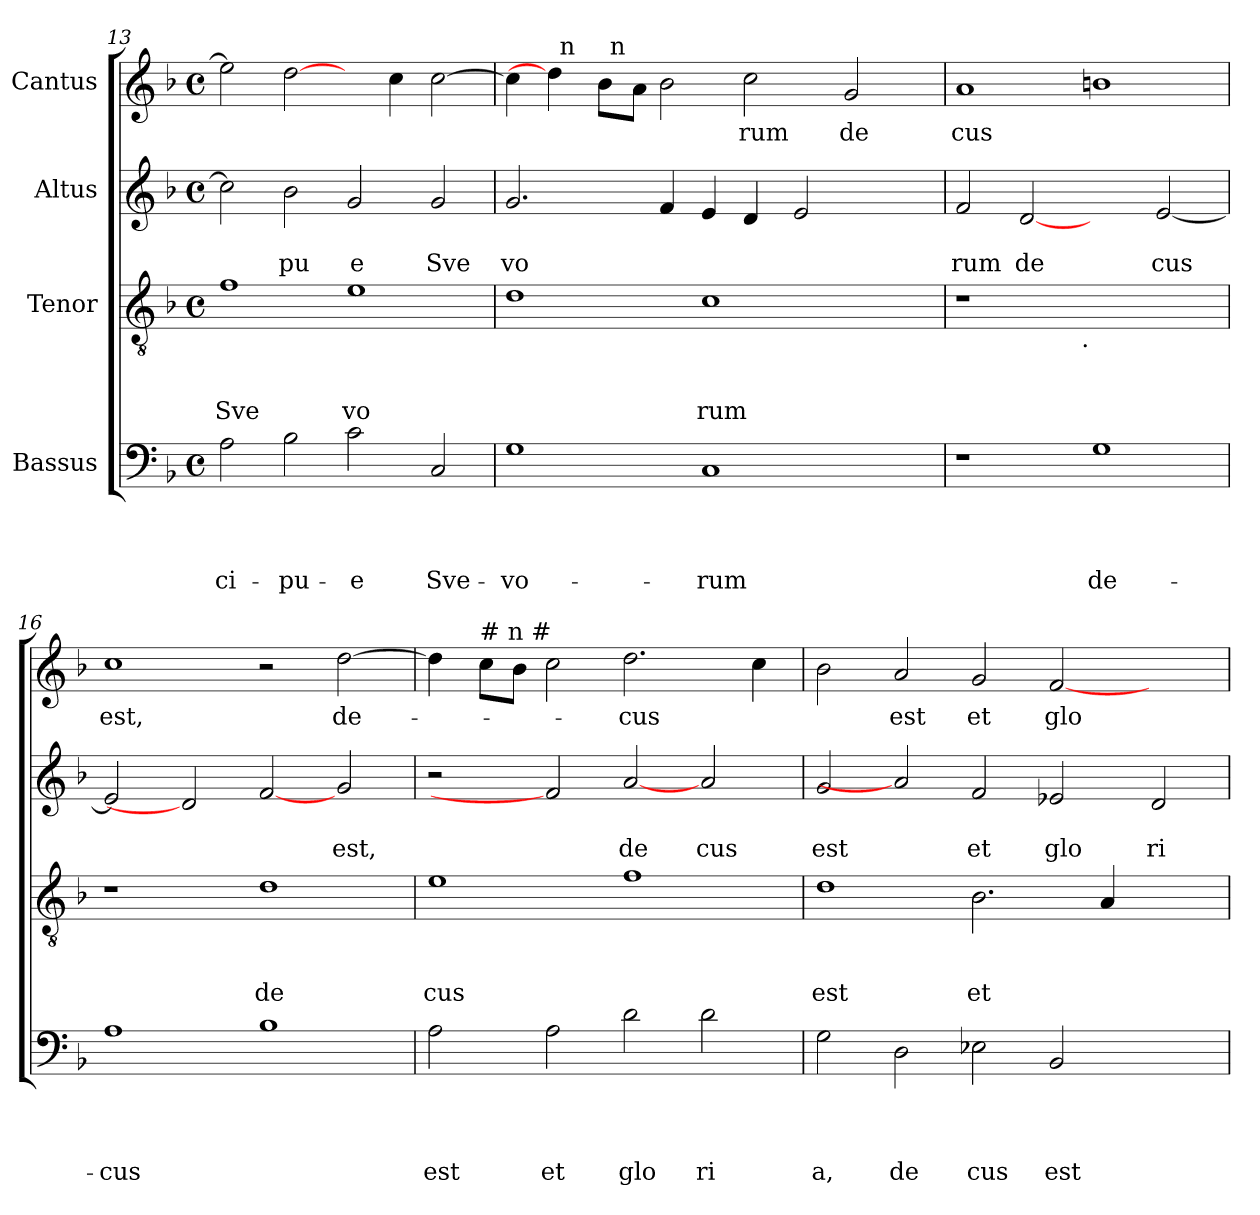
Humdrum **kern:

**kern	**text	**text	**text	**text	**kern	**text	**text	**text	**kern	**text	**text	**kern	**text
*part4	*part4	*part4	*part4	*part4	*part3	*part3	*part3	*part3	*part2	*part2	*part2	*part1	*part1
*staff4	*staff4	*staff4	*staff4	*staff4	*staff3	*staff3	*staff3	*staff3	*staff2	*staff2	*staff2	*staff1	*staff1
*I"Bassus	*	*	*	*	*I"Tenor	*	*	*	*I"Altus	*	*	*I"Cantus	*
*clefF4	*	*	*	*	*clefGv2	*	*	*	*clefG2	*	*	*clefG2	*
*k[b-]	*	*	*	*	*k[b-]	*	*	*	*k[b-]	*	*	*k[b-]	*
*F:	*	*	*	*	*F:	*	*	*	*F:	*	*	*F:	*
*M4/4	*	*	*	*	*M4/4	*	*	*	*M4/4	*	*	*M4/4	*
*met(c)	*	*	*	*	*met(c)	*	*	*	*met(c)	*	*	*met(c)	*
=13	=13	=13	=13	=13	=13	=13	=13	=13	=13	=13	=13	=13	=13
!	!	!	!	!LO:LY:b	!	!	!	!LO:LY:b	!	!	!	!	!
2A\	.	.	.	-ci-	1f	.	.	Sve	2cc\]	.	.	2ee\]	.
!	!	!	!	!LO:LY:b	!	!	!	!	!	!	!LO:LY:b	!	!
2B-\	.	.	.	-pu-	.	.	.	.	2b-\	.	pu	[2dd\	.
!	!	!	!	!LO:LY:b	!	!	!	!LO:LY:b	!	!	!LO:LY:b	!	!
2c\	.	.	.	-e	1e	.	.	vo	2g/	.	e	4ryy	.
.	.	.	.	.	.	.	.	.	.	.	.	4cc\	.
!	!	!	!	!LO:LY:b	!	!	!	!	!	!	!LO:LY:b	!	!
2C/	.	.	.	Sve-	.	.	.	.	2g/	.	Sve	[>2cc\	.
=14	=14	=14	=14	=14	=14	=14	=14	=14	=14	=14	=14	=14	=14
!	!	!	!	!LO:LY:b	!	!	!	!	!	!	!LO:LY:b	!	!
*	*	*	*	*	*	*	*	*	*	*	*	*^	*
*	*	*	*	*	*	*	*	*	*	*	*	*	*^	*
1G	.	.	.	-vo-	1d	.	.	.	2.g/	.	vo	4cc\]	4ryy	2ryy	.
.	.	.	.	.	.	.	.	.	.	.	.	4dd\]	32ryy	.	.
!	!	!	!	!	!	!	!	!	!	!	!	!	!LO:TX:a:t=n	!	!
.	.	.	.	.	.	.	.	.	.	.	.	.	1ryy	.	.
.	.	.	.	.	.	.	.	.	.	.	.	8b-\L	.	32ryy	.
!	!	!	!	!	!	!	!	!	!	!	!	!	!	!LO:TX:a:t=n	!
.	.	.	.	.	.	.	.	.	.	.	.	.	.	1ryy	.
.	.	.	.	.	.	.	.	.	.	.	.	8a\J	.	.	.
.	.	.	.	.	.	.	.	.	4f/	.	.	2b-\	.	.	.
!	!	!	!	!LO:LY:b	!	!	!	!LO:LY:b	!	!	!	!	!	!	!
1C	.	.	.	-rum	1c	.	.	rum	4e/	.	.	.	.	.	.
!	!	!	!	!	!	!	!	!	!	!	!	!	!	!	!LO:LY:b
.	.	.	.	.	.	.	.	.	4d/	.	.	2cc\	.	.	rum
.	.	.	.	.	.	.	.	.	.	.	.	.	2ryy	.	.
.	.	.	.	.	.	.	.	.	2e/	.	.	.	.	.	.
.	.	.	.	.	.	.	.	.	.	.	.	.	.	2ryy	.
!	!	!	!	!	!	!	!	!	!	!	!	!	!	!	!LO:LY:b
.	.	.	.	.	.	.	.	.	.	.	.	2g/	.	.	de
.	.	.	.	.	.	.	.	.	.	.	.	.	4...ryy	.	.
4ryy	.	.	.	.	4ryy	.	.	.	4ryy	.	.	.	.	.	.
.	.	.	.	.	.	.	.	.	.	.	.	.	.	8..ryy	.
=15	=15	=15	=15	=15	=15	=15	=15	=15	=15	=15	=15	=15	=15	=15	=15
!	!	!	!	!	!	!	!	!	!	!	!LO:LY:b	!	!	!	!LO:LY:b
*	*	*	*	*	*^	*	*	*	*	*	*	*v	*v	*v	*
1r	.	.	.	.	1r	2ryy	.	.	.	2f/	.	rum	1a	cus
!	!	!	!	!	!	!	!	!	!	!	!	!LO:LY:b	!	!
.	.	.	.	.	.	4...ryy	.	.	.	[2d	.	de	.	.
!	!	!	!	!	!	!LO:TX:b:t=.	!	!	!	!	!	!	!	!
.	.	.	.	.	.	1ryy	.	.	.	.	.	.	.	.
!	!	!	!	!LO:LY:b	!	!	!	!	!	!	!	!	!	!
1G	.	.	.	de-	1ryy	.	.	.	.	2ryy	.	.	1bn	.
!	!	!	!	!	!	!	!	!	!	!	!	!LO:LY:b	!	!
.	.	.	.	.	.	.	.	.	.	[<2e/	.	cus	.	.
.	.	.	.	.	.	32ryy	.	.	.	.	.	.	.	.
!!LO:LB:g=z
=16	=16	=16	=16	=16	=16	=16	=16	=16	=16	=16	=16	=16	=16	=16
!	!	!	!	!LO:LY:b	!	!	!	!	!	!	!	!	!	!LO:LY:b
*	*	*	*	*	*v	*v	*	*	*	*	*	*	*	*
1A	.	.	.	-cus	1r	.	.	.	2e/]	.	.	1cc	est,
.	.	.	.	.	.	.	.	.	2d]	.	.	.	.
!	!	!	!	!	!	!	!	!LO:LY:b	!	!	!	!	!
1B-	.	.	.	.	1d	.	.	de	[2f	.	.	2r	.
!	!	!	!	!	!	!	!	!	!	!	!LO:LY:b	!	!LO:LY:b
.	.	.	.	.	.	.	.	.	2g/	.	est,	[>2dd\	de-
=17	=17	=17	=17	=17	=17	=17	=17	=17	=17	=17	=17	=17	=17
!	!	!	!	!LO:LY:b	!	!	!	!LO:LY:b	!	!	!	!	!
2A\	.	.	.	est	1e	.	.	cus	2r	.	.	4dd\]	.
!	!	!	!	!	!	!	!	!	!	!	!	!LO:TX:a:t=# n #	!
.	.	.	.	.	.	.	.	.	.	.	.	8cc\L	.
.	.	.	.	.	.	.	.	.	.	.	.	8b-\J	.
!	!	!	!	!LO:LY:b	!	!	!	!	!	!	!	!	!
2A\	.	.	.	et	.	.	.	.	2f]	.	.	2cc\	.
!	!	!	!	!LO:LY:b	!	!	!	!	!	!	!LO:LY:b	!	!LO:LY:b
2d\	.	.	.	glo	1f	.	.	.	[2a	.	de	2.dd\	-cus
!	!	!	!	!LO:LY:b	!	!	!	!	!	!	!LO:LY:b	!	!
2d\	.	.	.	ri	.	.	.	.	2a/	.	cus	.	.
.	.	.	.	.	.	.	.	.	.	.	.	4cc\	.
=18	=18	=18	=18	=18	=18	=18	=18	=18	=18	=18	=18	=18	=18
!	!	!	!	!LO:LY:b	!	!	!	!LO:LY:b	!	!	!LO:LY:b	!	!
2G\	.	.	.	a,	1d	.	.	est	2g/	.	est	2b-\	.
!	!	!	!	!LO:LY:b	!	!	!	!	!	!	!	!	!LO:LY:b
2D\	.	.	.	de	.	.	.	.	2a]	.	.	2a/	est
!	!	!	!	!LO:LY:b	!	!	!	!LO:LY:b	!	!	!LO:LY:b	!	!LO:LY:b
2E-X\	.	.	.	cus	2.B-\	.	.	et	2f/	.	et	2g/	et
!	!	!	!	!LO:LY:b	!	!	!	!	!	!	!LO:LY:b	!	!LO:LY:b
2BB-/	.	.	.	est	.	.	.	.	2e-X/	.	glo	[<2f/	glo-
.	.	.	.	.	4A/	.	.	.	.	.	.	.	.
!	!	!	!	!	!	!	!	!	!	!	!LO:LY:b	!	!
2ryy	.	.	.	.	2ryy	.	.	.	2d/	.	ri	2ryy	.
=	=	=	=	=	=	=	=	=	=	=	=	=	=
*-	*-	*-	*-	*-	*-	*-	*-	*-	*-	*-	*-	*-	*-
